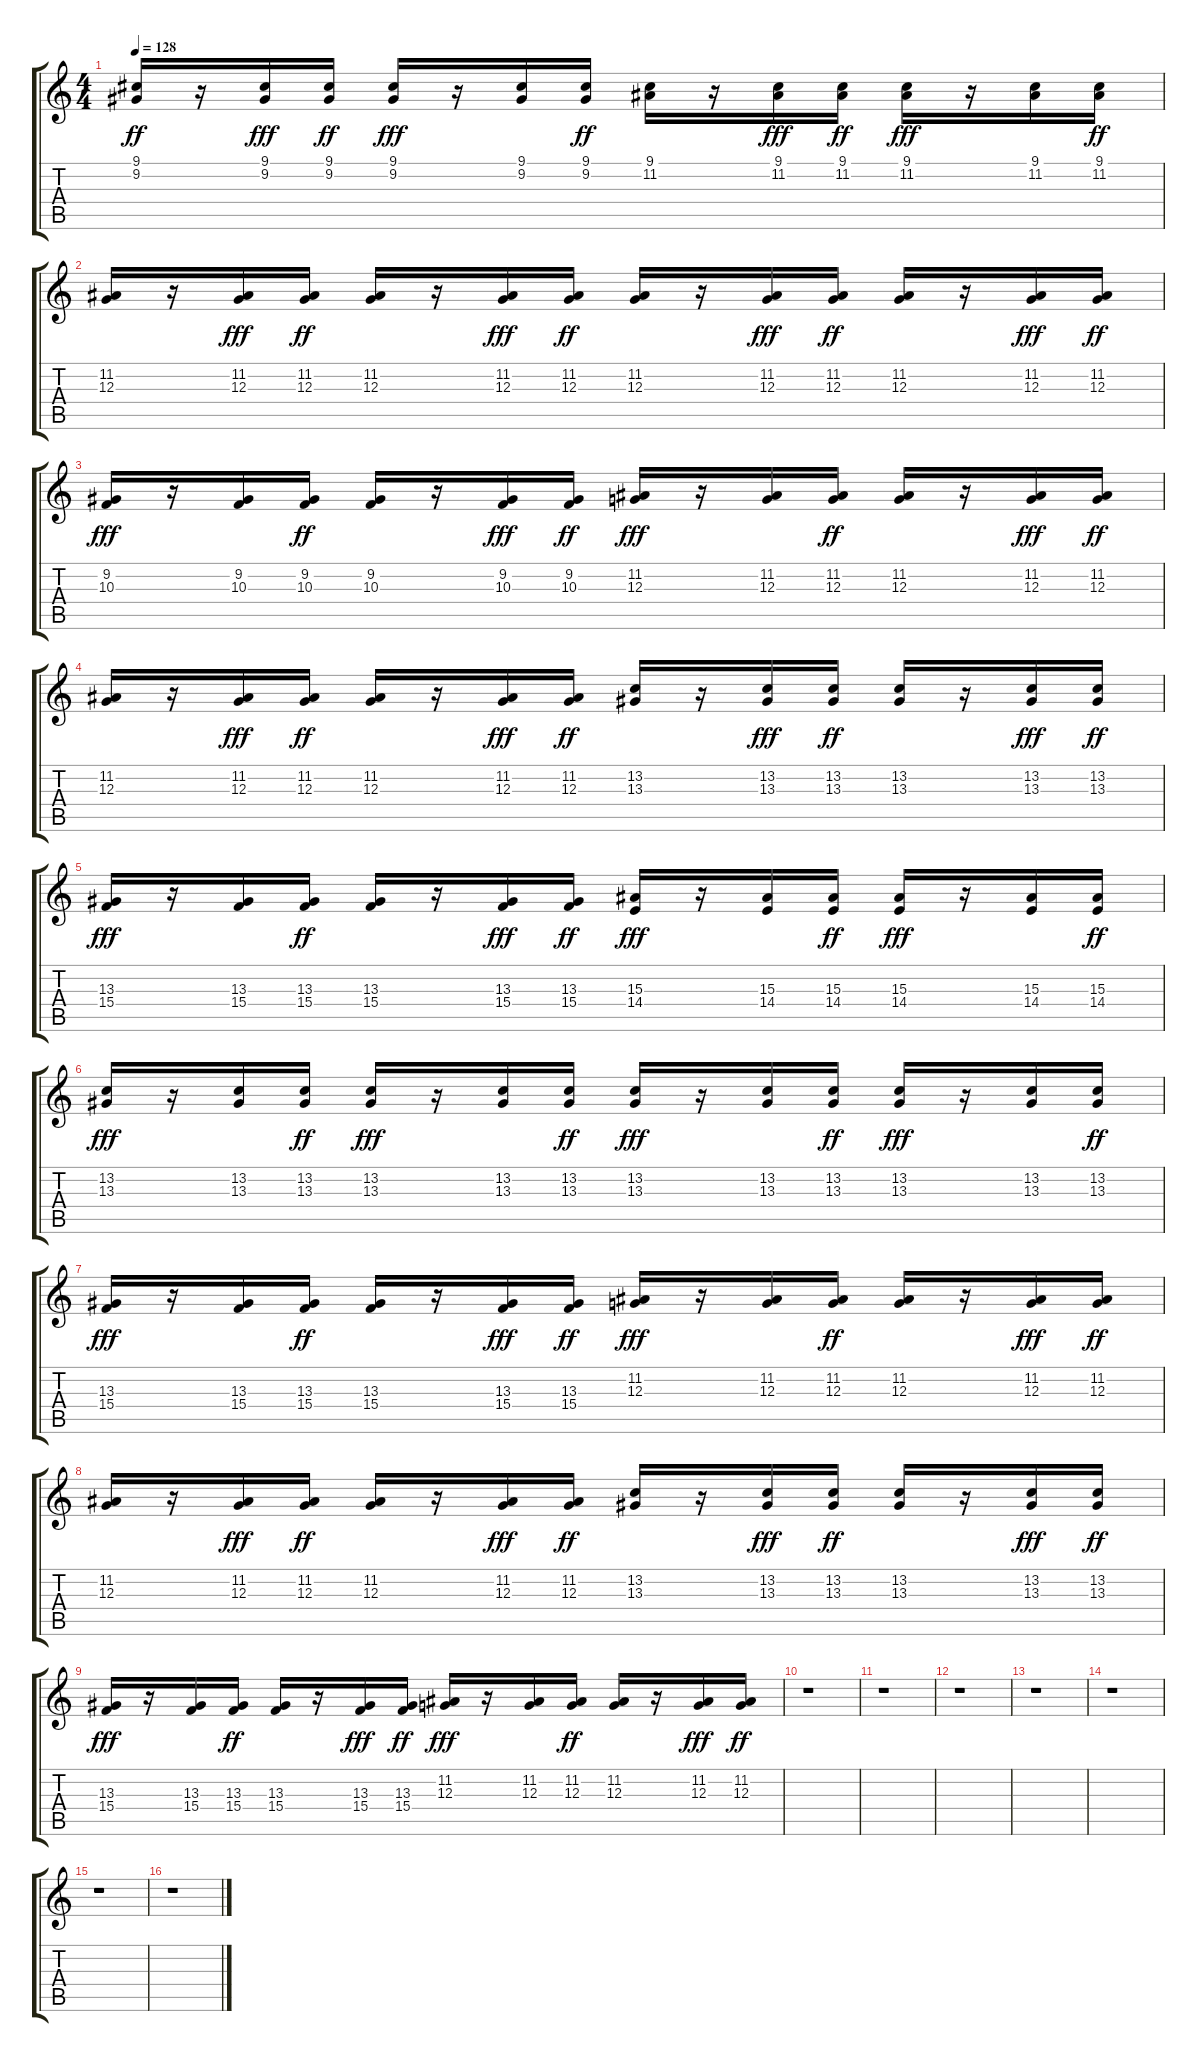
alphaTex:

\track "" {instrument clavinet}
\staff {score tabs}
\tuning (E4 B3 G3 D3 A2 E2) {hide}
\ts (4 4)
\tempo 128
\clef g2
\ks c
(9.1 9.2).16{dy ff} r.16 (9.1 9.2).16{dy fff} (9.1 9.2).16{dy ff} (9.1 9.2).16{dy fff} r.16 (9.1 9.2).16 (9.1 9.2).16{dy ff} (9.1 11.2).16 r.16 (9.1 11.2).16{dy fff} (9.1 11.2).16{dy ff} (9.1 11.2).16{dy fff} r.16 (9.1 11.2).16 (9.1 11.2).16{dy ff} |
(11.2 12.3).16 r.16 (11.2 12.3).16{dy fff} (11.2 12.3).16{dy ff} (11.2 12.3).16 r.16 (11.2 12.3).16{dy fff} (11.2 12.3).16{dy ff} (11.2 12.3).16 r.16 (11.2 12.3).16{dy fff} (11.2 12.3).16{dy ff} (11.2 12.3).16 r.16 (11.2 12.3).16{dy fff} (11.2 12.3).16{dy ff} |
(9.2 10.3).16{dy fff} r.16 (9.2 10.3).16 (9.2 10.3).16{dy ff} (9.2 10.3).16 r.16 (9.2 10.3).16{dy fff} (9.2 10.3).16{dy ff} (11.2 12.3).16{dy fff} r.16 (11.2 12.3).16 (11.2 12.3).16{dy ff} (11.2 12.3).16 r.16 (11.2 12.3).16{dy fff} (11.2 12.3).16{dy ff} |
(11.2 12.3).16 r.16 (11.2 12.3).16{dy fff} (11.2 12.3).16{dy ff} (11.2 12.3).16 r.16 (11.2 12.3).16{dy fff} (11.2 12.3).16{dy ff} (13.2 13.3).16 r.16 (13.2 13.3).16{dy fff} (13.2 13.3).16{dy ff} (13.2 13.3).16 r.16 (13.2 13.3).16{dy fff} (13.2 13.3).16{dy ff} |
(13.3 15.4).16{dy fff} r.16 (13.3 15.4).16 (13.3 15.4).16{dy ff} (13.3 15.4).16 r.16 (13.3 15.4).16{dy fff} (13.3 15.4).16{dy ff} (15.3 14.4).16{dy fff} r.16 (15.3 14.4).16 (15.3 14.4).16{dy ff} (15.3 14.4).16{dy fff} r.16 (15.3 14.4).16 (15.3 14.4).16{dy ff} |
(13.2 13.3).16{dy fff} r.16 (13.2 13.3).16 (13.2 13.3).16{dy ff} (13.2 13.3).16{dy fff} r.16 (13.2 13.3).16 (13.2 13.3).16{dy ff} (13.2 13.3).16{dy fff} r.16 (13.2 13.3).16 (13.2 13.3).16{dy ff} (13.2 13.3).16{dy fff} r.16 (13.2 13.3).16 (13.2 13.3).16{dy ff} |
(13.3 15.4).16{dy fff} r.16 (13.3 15.4).16 (13.3 15.4).16{dy ff} (13.3 15.4).16 r.16 (13.3 15.4).16{dy fff} (13.3 15.4).16{dy ff} (11.2 12.3).16{dy fff} r.16 (11.2 12.3).16 (11.2 12.3).16{dy ff} (11.2 12.3).16 r.16 (11.2 12.3).16{dy fff} (11.2 12.3).16{dy ff} |
(11.2 12.3).16 r.16 (11.2 12.3).16{dy fff} (11.2 12.3).16{dy ff} (11.2 12.3).16 r.16 (11.2 12.3).16{dy fff} (11.2 12.3).16{dy ff} (13.2 13.3).16 r.16 (13.2 13.3).16{dy fff} (13.2 13.3).16{dy ff} (13.2 13.3).16 r.16 (13.2 13.3).16{dy fff} (13.2 13.3).16{dy ff} |
(13.3 15.4).16{dy fff} r.16 (13.3 15.4).16 (13.3 15.4).16{dy ff} (13.3 15.4).16 r.16 (13.3 15.4).16{dy fff} (13.3 15.4).16{dy ff} (11.2 12.3).16{dy fff} r.16 (11.2 12.3).16 (11.2 12.3).16{dy ff} (11.2 12.3).16 r.16 (11.2 12.3).16{dy fff} (11.2 12.3).16{dy ff} |
r.1 |
r.1 |
r.1 |
r.1 |
r.1 |
r.1 |
r.1
